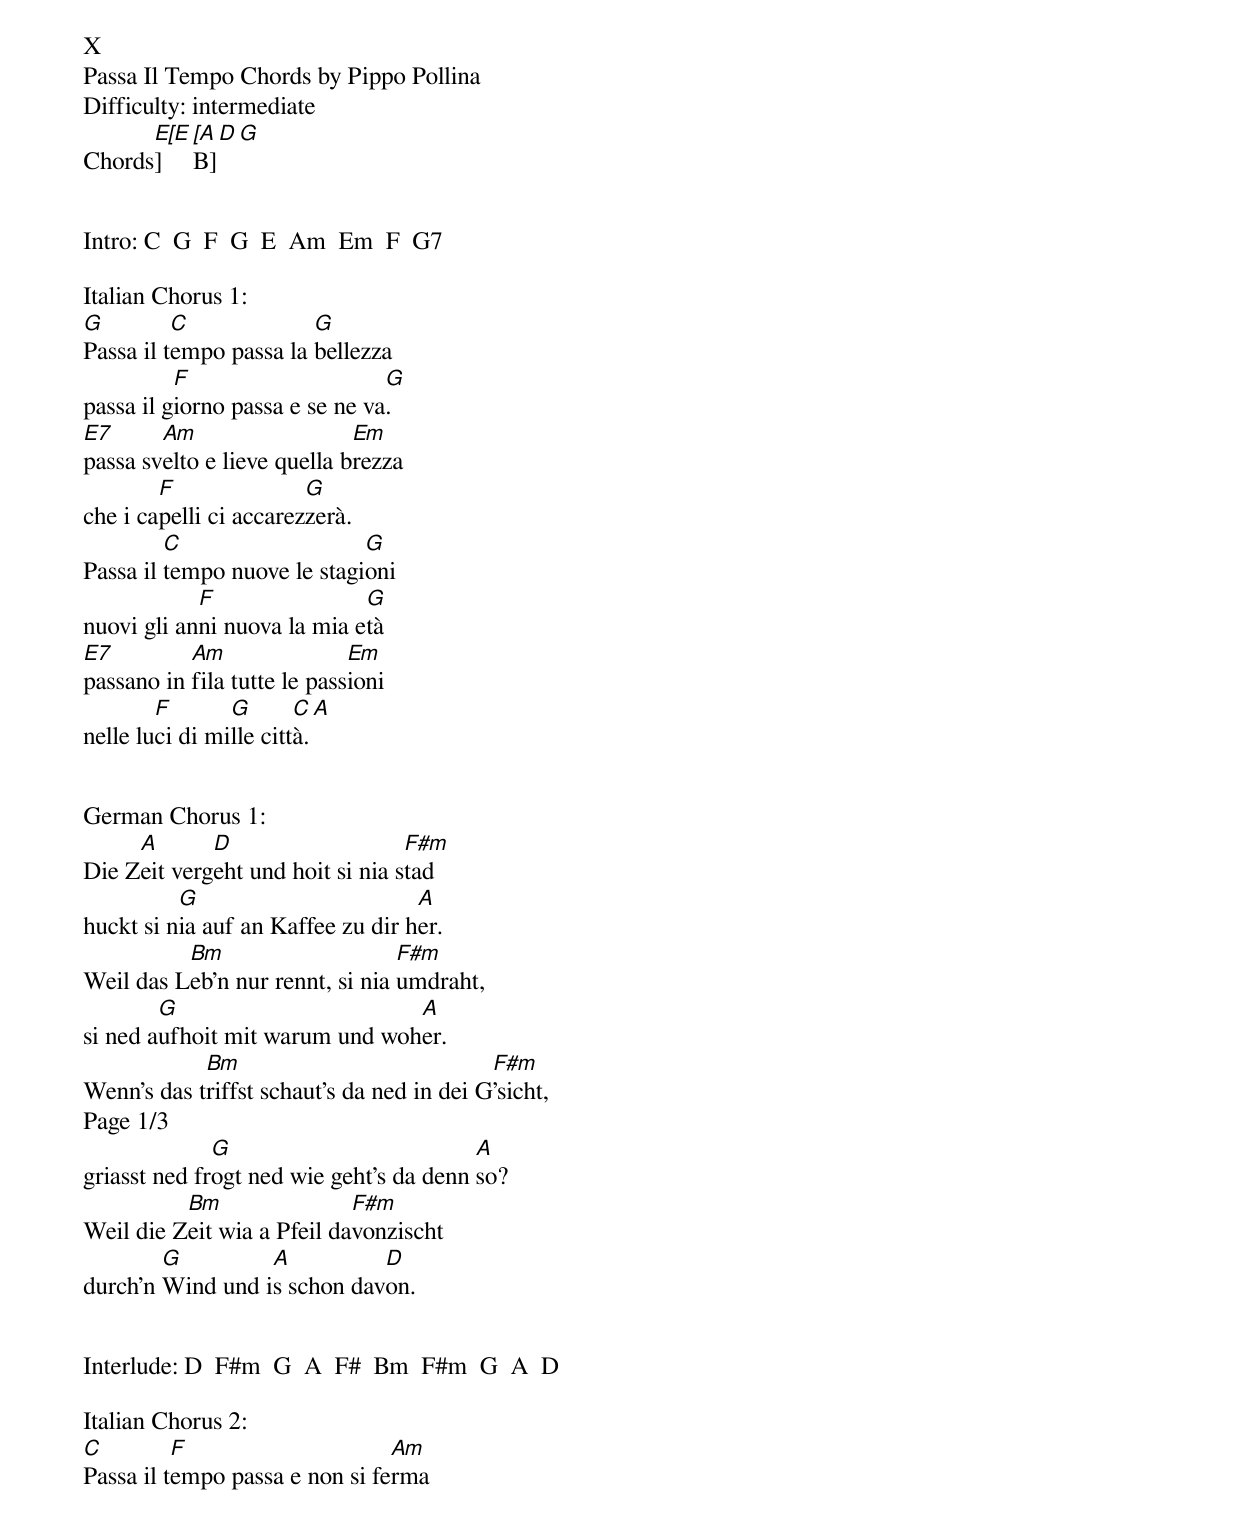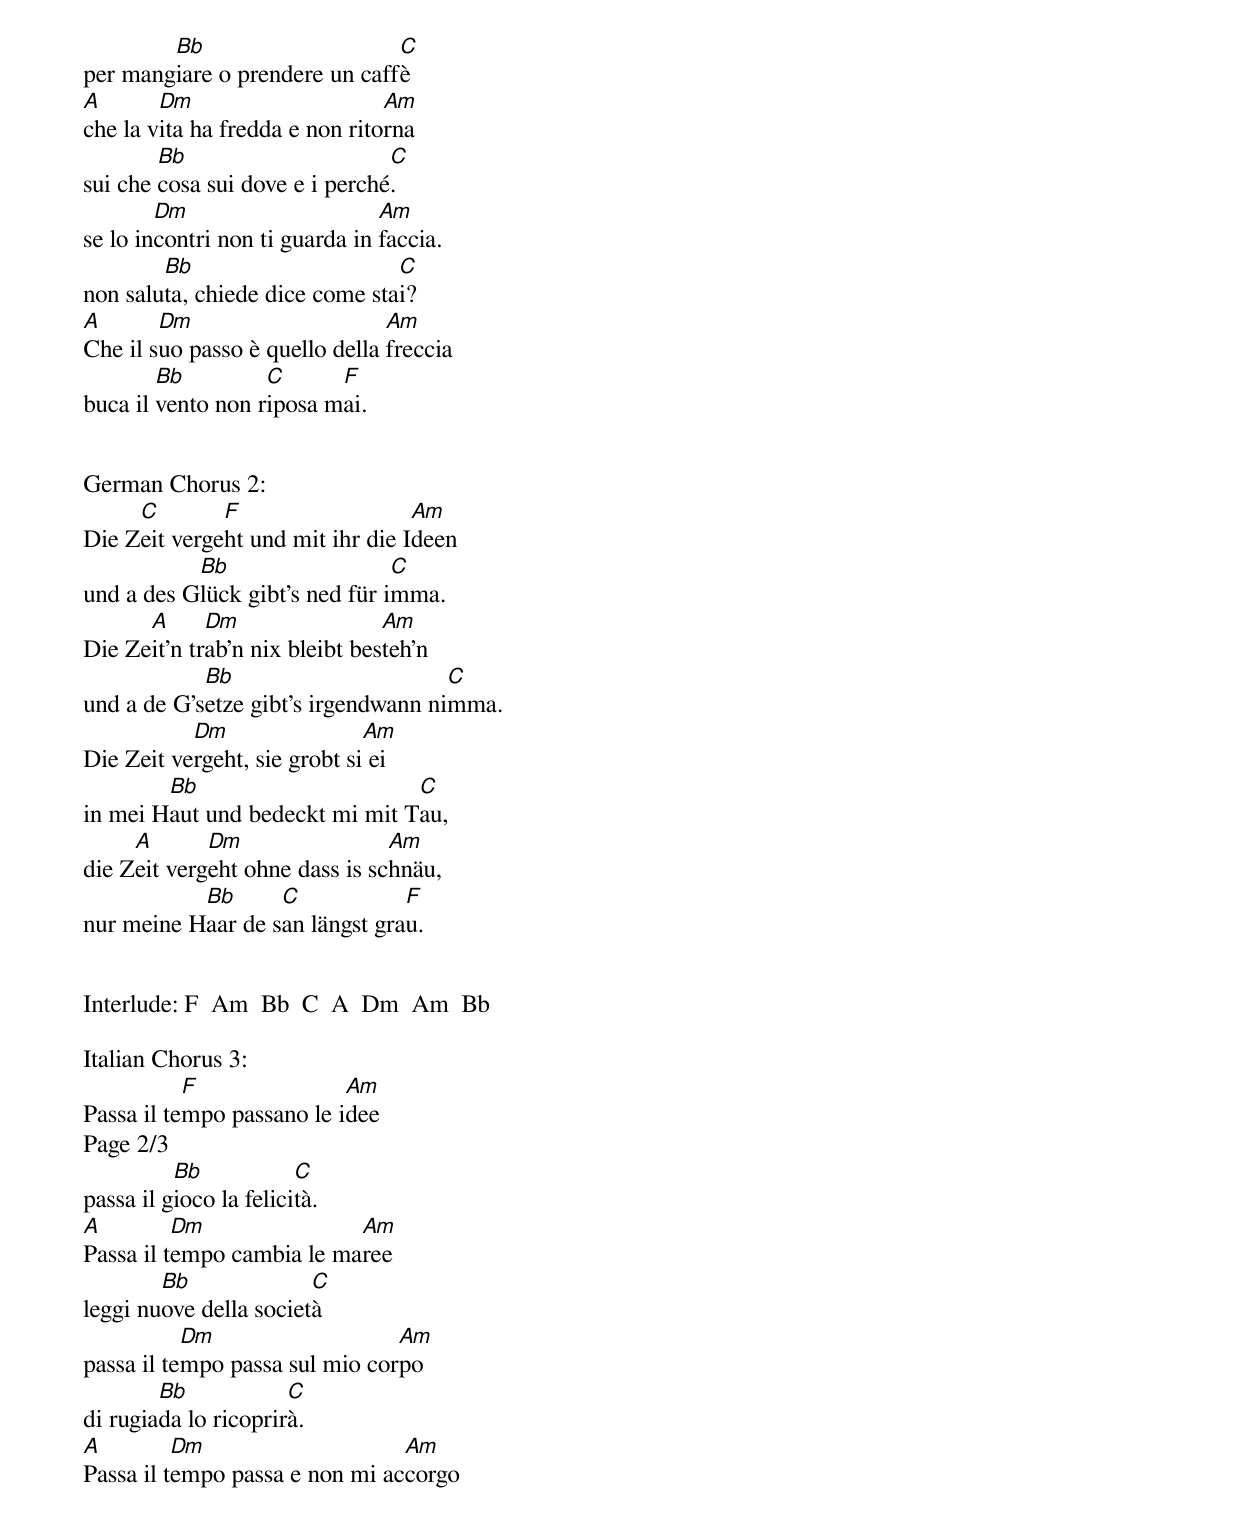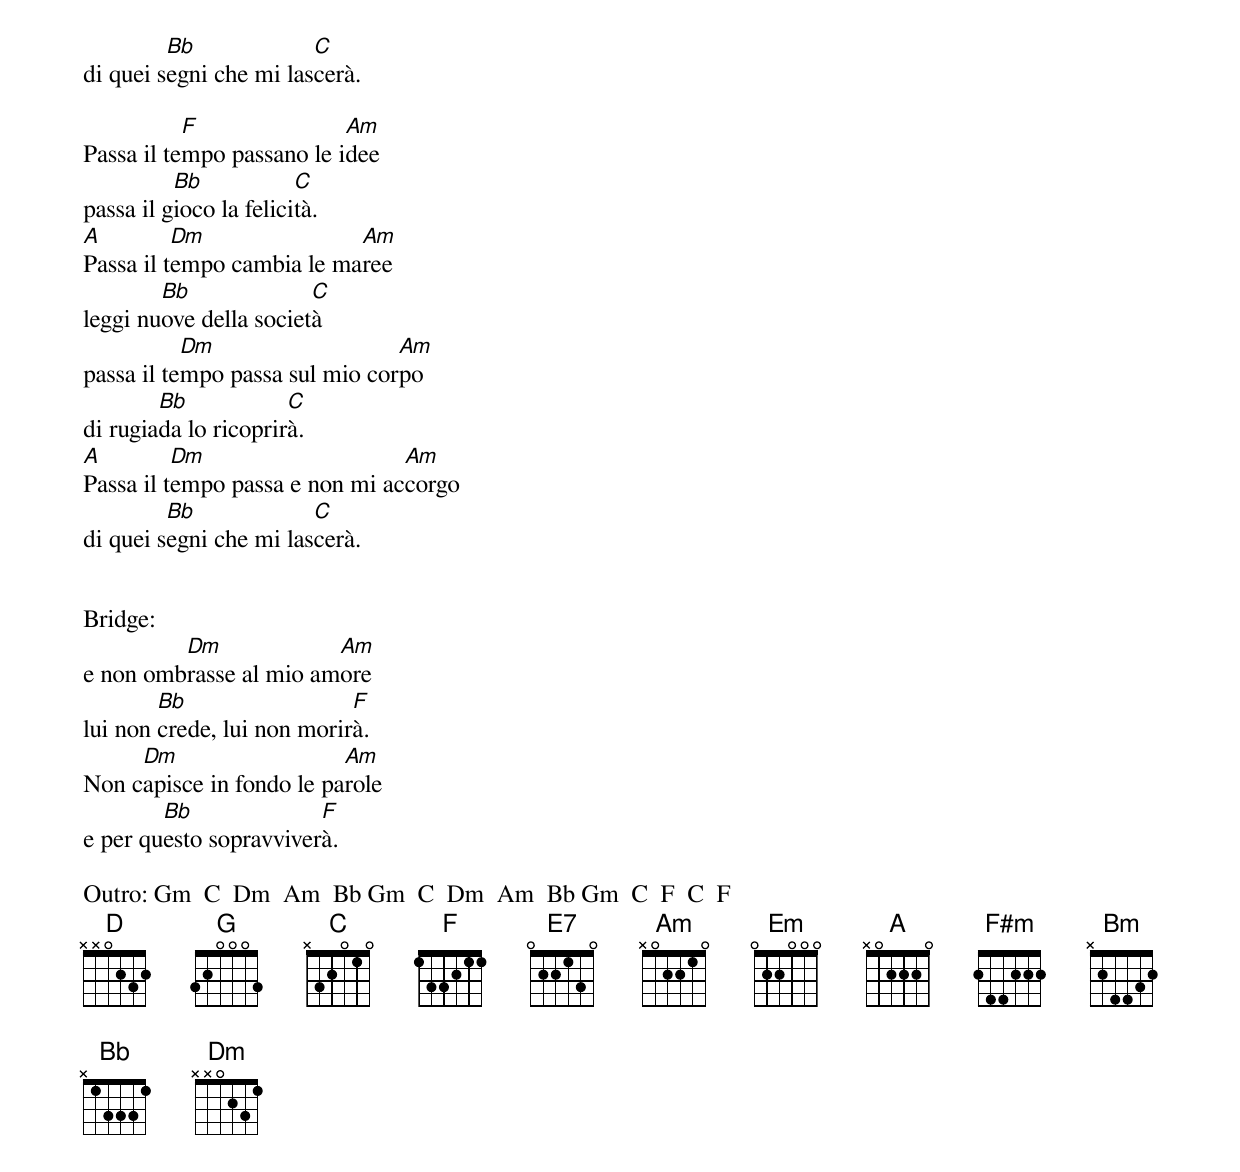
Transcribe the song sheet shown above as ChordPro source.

X
Passa Il Tempo Chords by Pippo Pollina
Difficulty: intermediate
Chords[E[E]][[A]B][D][G]


Intro: C  G  F  G  E  Am  Em  F  G7

Italian Chorus 1:
[G]Passa il t[C]empo passa la [G]bellezza
passa il g[F]iorno passa e se ne va[G].
[E7]passa sv[Am]elto e lieve quella b[Em]rezza
che i ca[F]pelli ci accarez[G]zerà.
Passa il [C]tempo nuove le stagi[G]oni
nuovi gli an[F]ni nuova la mia e[G]tà
[E7]passano in [Am]fila tutte le pass[Em]ioni
nelle lu[F]ci di mi[G]lle citt[C]à.[A]


German Chorus 1:
Die Z[A]eit verg[D]eht und hoit si nia s[F#m]tad
huckt si n[G]ia auf an Kaffee zu dir h[A]er.
Weil das L[Bm]eb'n nur rennt, si nia [F#m]umdraht,
si ned a[G]ufhoit mit warum und woh[A]er.
Wenn's das t[Bm]riffst schaut's da ned in dei G[F#m]'sicht,
Page 1/3
griasst ned fr[G]ogt ned wie geht's da denn [A]so?
Weil die Z[Bm]eit wia a Pfeil da[F#m]vonzischt
durch'n [G]Wind und i[A]s schon dav[D]on.


Interlude: D  F#m  G  A  F#  Bm  F#m  G  A  D

Italian Chorus 2:
[C]Passa il t[F]empo passa e non si fe[Am]rma
per mang[Bb]iare o prendere un caff[C]è
[A]che la v[Dm]ita ha fredda e non rito[Am]rna
sui che [Bb]cosa sui dove e i perché[C].
se lo in[Dm]contri non ti guarda in [Am]faccia.
non salu[Bb]ta, chiede dice come sta[C]i?
[A]Che il s[Dm]uo passo è quello della [Am]freccia
buca il [Bb]vento non r[C]iposa m[F]ai.


German Chorus 2:
Die Z[C]eit verge[F]ht und mit ihr die I[Am]deen
und a des G[Bb]lück gibt's ned für i[C]mma.
Die Ze[A]it'n tr[Dm]ab'n nix bleibt bes[Am]teh'n
und a de G's[Bb]etze gibt's irgendwann ni[C]mma.
Die Zeit ve[Dm]rgeht, sie grobt si[Am] ei
in mei H[Bb]aut und bedeckt mi mit T[C]au,
die Z[A]eit verg[Dm]eht ohne dass is sc[Am]hnäu,
nur meine H[Bb]aar de s[C]an längst gra[F]u.


Interlude: F  Am  Bb  C  A  Dm  Am  Bb

Italian Chorus 3:
Passa il te[F]mpo passano le i[Am]dee
Page 2/3
passa il g[Bb]ioco la felici[C]tà.
[A]Passa il t[Dm]empo cambia le ma[Am]ree
leggi nu[Bb]ove della societ[C]à
passa il te[Dm]mpo passa sul mio cor[Am]po
di rugia[Bb]da lo ricoprir[C]à.
[A]Passa il t[Dm]empo passa e non mi ac[Am]corgo
di quei s[Bb]egni che mi las[C]cerà.

Passa il te[F]mpo passano le i[Am]dee
passa il g[Bb]ioco la felici[C]tà.
[A]Passa il t[Dm]empo cambia le ma[Am]ree
leggi nu[Bb]ove della societ[C]à
passa il te[Dm]mpo passa sul mio cor[Am]po
di rugia[Bb]da lo ricoprir[C]à.
[A]Passa il t[Dm]empo passa e non mi ac[Am]corgo
di quei s[Bb]egni che mi las[C]cerà.


Bridge:
e non omb[Dm]rasse al mio am[Am]ore
lui non [Bb]crede, lui non morir[F]à.
Non c[Dm]apisce in fondo le pa[Am]role
e per qu[Bb]esto sopravviver[F]à.

Outro: Gm  C  Dm  Am  Bb Gm  C  Dm  Am  Bb Gm  C  F  C  F
